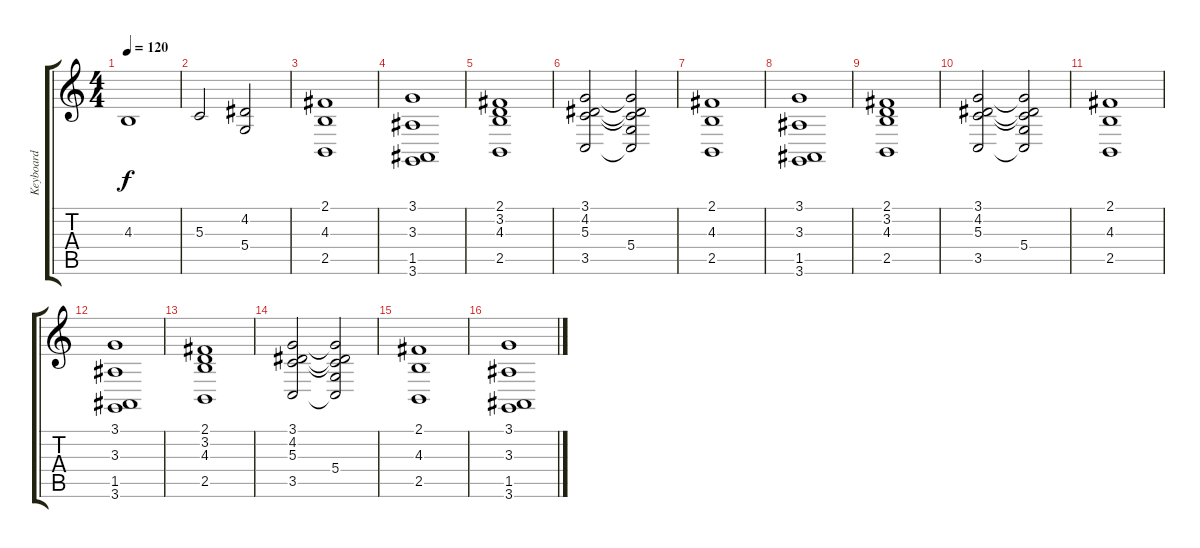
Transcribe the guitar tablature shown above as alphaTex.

\track ("Keyboard" "Keyboard") {instrument stringensemble2}
\staff {score tabs}
\tuning (E4 B3 G3 D3 A2 E2) {hide}
\ts (4 4)
\tempo 120
\clef g2
\ks c
4.3.1{dy f} |
5.3.2 (4.2 5.4).2 |
(2.1 4.3 2.5).1 |
(3.1 3.3 1.5 3.6).1 |
(2.1 3.2 4.3 2.5).1 |
(3.1 4.2 5.3 3.5).2 (3.1{t} 4.2{t} 5.3{t} 5.4 3.5{t}).2 |
(2.1 4.3 2.5).1 |
(3.1 3.3 1.5 3.6).1 |
(2.1 3.2 4.3 2.5).1 |
(3.1 4.2 5.3 3.5).2 (3.1{t} 4.2{t} 5.3{t} 5.4 3.5{t}).2 |
(2.1 4.3 2.5).1 |
(3.1 3.3 1.5 3.6).1 |
(2.1 3.2 4.3 2.5).1 |
(3.1 4.2 5.3 3.5).2 (3.1{t} 4.2{t} 5.3{t} 5.4 3.5{t}).2 |
(2.1 4.3 2.5).1 |
(3.1 3.3 1.5 3.6).1
